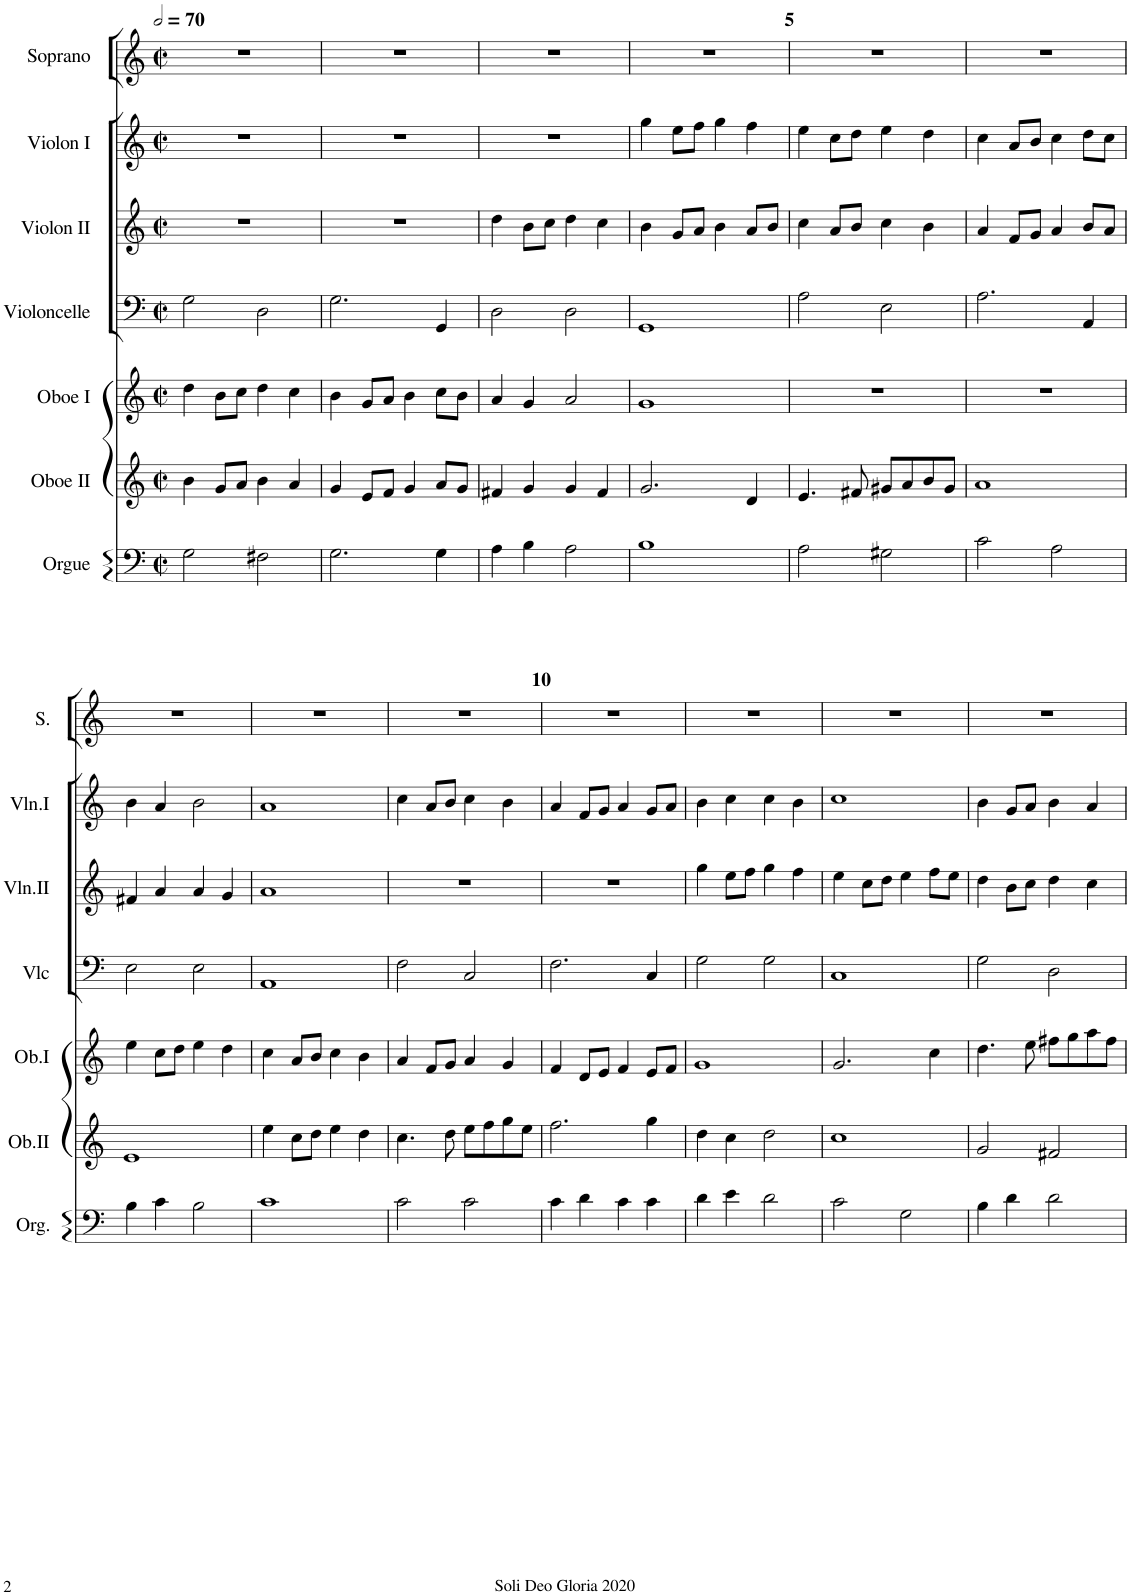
**kern	**kern	**kern	**kern	**kern	**kern
*part6	*part5	*part4	*part3	*part2	*part1
*staff6	*staff5	*staff4	*staff3	*staff2	*staff1
*I"Orgue	*I"Oboe II	*I"Oboe I	*I"Violoncelle	*I"Violon II	*I"Violon I
*I'Org.	*I'Ob.II	*I'Ob.I	*I'Vlc	*I'Vln.II	*I'Vln.I
*clefF4	*clefG2	*clefG2	*clefF4	*clefG2	*clefG2
*k[]	*k[]	*k[]	*k[]	*k[]	*k[]
*M2/2	*M2/2	*M2/2	*M2/2	*M2/2	*M2/2
*met(c|)	*met(c|)	*met(c|)	*met(c|)	*met(c|)	*met(c|)
=1	=1	=1	=1	=1	=1
2G\	4b\	4dd\	2G\	1r	1r
.	8g/L	8b\L	.	.	.
.	8a/J	8cc\J	.	.	.
2F#X\	4b\	4dd\	2D\	.	.
.	4a/	4cc\	.	.	.
=2	=2	=2	=2	=2	=2
2.G\	4g/	4b\	2.G\	1r	1r
.	8e/L	8g/L	.	.	.
.	8f/J	8a/J	.	.	.
.	4g/	4b\	.	.	.
4G\	8a/L	8cc\L	4GG/	.	.
.	8g/J	8b\J	.	.	.
=3	=3	=3	=3	=3	=3
4A\	4f#X/	4a/	2D\	4dd\	1r
4B\	4g/	4g/	.	8b\L	.
.	.	.	.	8cc\J	.
2A\	4g/	2a/	2D\	4dd\	.
.	4f#/	.	.	4cc\	.
=4	=4	=4	=4	=4	=4
1B	2.g/	1g	1GG	4b\	4gg\
.	.	.	.	8g/L	8ee\L
.	.	.	.	8a/J	8ff\J
.	.	.	.	4b\	4gg\
.	4d/	.	.	8a/L	4ff\
.	.	.	.	8b/J	.
=5	=5	=5	=5	=5	=5
2A\	4.e/	1r	2A\	4cc\	4ee\
.	.	.	.	8a/L	8cc\L
.	8f#X/	.	.	8b/J	8dd\J
2G#X\	8g#X/L	.	2E\	4cc\	4ee\
.	8a/	.	.	.	.
.	8b/	.	.	4b\	4dd\
.	8g#/J	.	.	.	.
=6	=6	=6	=6	=6	=6
2c\	1a	1r	2.A\	4a/	4cc\
.	.	.	.	8f/L	8a/L
.	.	.	.	8g/J	8b/J
2A\	.	.	.	4a/	4cc\
.	.	.	4AA/	8b/L	8dd\L
.	.	.	.	8a/J	8cc\J
!!LO:LB:g=z
=7	=7	=7	=7	=7	=7
4B\	1e	4ee\	2E\	4f#X/	4b\
4c\	.	8cc\L	.	4a/	4a/
.	.	8dd\J	.	.	.
2B\	.	4ee\	2E\	4a/	2b\
.	.	4dd\	.	4g/	.
=8	=8	=8	=8	=8	=8
1c	4ee\	4cc\	1AA	1a	1a
.	8cc\L	8a/L	.	.	.
.	8dd\J	8b/J	.	.	.
.	4ee\	4cc\	.	.	.
.	4dd\	4b\	.	.	.
=9	=9	=9	=9	=9	=9
2c\	4.cc\	4a/	2F\	1r	4cc\
.	.	8f/L	.	.	8a/L
.	8dd\	8g/J	.	.	8b/J
2c\	8ee\L	4a/	2C/	.	4cc\
.	8ff\	.	.	.	.
.	8gg\	4g/	.	.	4b\
.	8ee\J	.	.	.	.
=10	=10	=10	=10	=10	=10
4c\	2.ff\	4f/	2.F\	1r	4a/
4d\	.	8d/L	.	.	8f/L
.	.	8e/J	.	.	8g/J
4c\	.	4f/	.	.	4a/
4c\	4gg\	8e/L	4C/	.	8g/L
.	.	8f/J	.	.	8a/J
=11	=11	=11	=11	=11	=11
4d\	4dd\	1g	2G\	4gg\	4b\
4e\	4cc\	.	.	8ee\L	4cc\
.	.	.	.	8ff\J	.
2d\	2dd\	.	2G\	4gg\	4cc\
.	.	.	.	4ff\	4b\
=12	=12	=12	=12	=12	=12
2c\	1cc	2.g/	1C	4ee\	1cc
.	.	.	.	8cc\L	.
.	.	.	.	8dd\J	.
2G\	.	.	.	4ee\	.
.	.	4cc\	.	8ff\L	.
.	.	.	.	8ee\J	.
=13	=13	=13	=13	=13	=13
4B\	2g/	4.dd\	2G\	4dd\	4b\
4d\	.	.	.	8b\L	8g/L
.	.	8ee\	.	8cc\J	8a/J
2d\	2f#X/	8ff#X\L	2D\	4dd\	4b\
.	.	8gg\	.	.	.
.	.	8aa\	.	4cc\	4a/
.	.	8ff#\J	.	.	.
=	=	=	=	=	=
*-	*-	*-	*-	*-	*-
